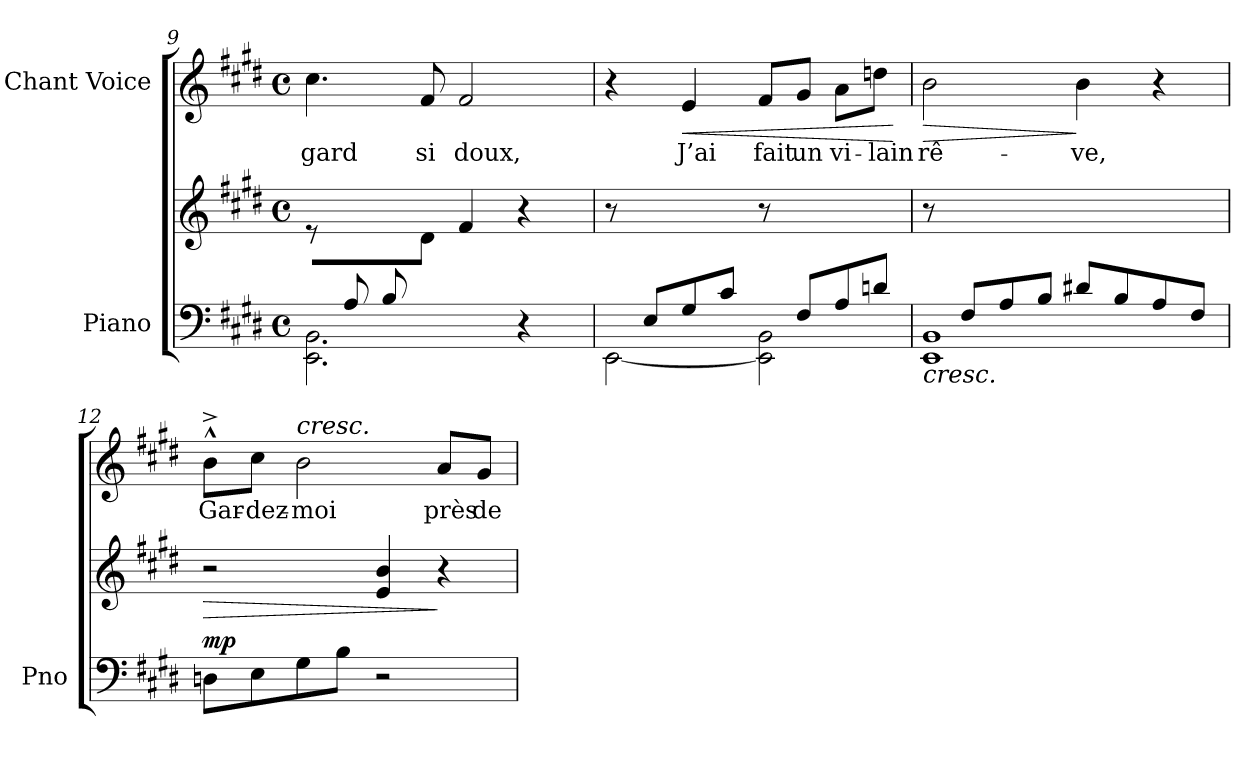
**kern	**kern	**dynam	**kern	**text	**dynam
*part2	*part2	*part2	*part1	*part1	*part1
*staff3	*staff2	*staff2/3	*staff1	*staff1	*staff1
*I"Piano	*	*	*I"Chant Voice	*	*
*I'Pno	*	*	*	*	*
*clefF4	*clefG2	*	*clefG2	*	*
*k[f#c#g#d#]	*k[f#c#g#d#]	*	*k[f#c#g#d#]	*	*
*M4/4	*M4/4	*	*M4/4	*	*
*met(c)	*met(c)	*	*met(c)	*	*
=9	=9	=9	=9	=9	=9
*^	*	*	*	*	*
!	!	!	!	!	!LO:LY:b	!
8ryy	2.EE\ 2.BB\	8r	.	4.cc#\	-gard	.
(>8A/L	.	4ryy	.	.	.	.
8B/	.	.	.	.	.	.
!	!	!	!	!	!LO:LY:b	!
2ryy	.	8d#\J	.	8f#/	si	.
!	!	!	!	!	!LO:LY:b	!
.	.	4f#/)	.	2f#/	doux,	.
.	4r	4r	.	.	.	.
8ryy	.	.	.	.	.	.
=10	=10	=10	=10	=10	=10	=10
8ryy	[2EE\	8r	.	4r	.	.
8E/L	.	4.ryy	.	.	.	.
!	!	!	!	!	!LO:LY:b	!LO:HP:b
8G#/	.	.	.	4e/	J’ai	<
8c#/J	.	.	.	.	.	.
!	!	!	!	!	!LO:LY:b	!
8ryy	2EE\] 2BB\	8r	.	8f#/L	fait	.
!	!	!	!	!	!LO:LY:b	!
8F#/L	.	4.ryy	.	8g#/J	un	.
!	!	!	!	!	!LO:LY:b	!
8A/	.	.	.	8a\L	vi-	.
!	!	!	!	!	!LO:LY:b	!
8dn/J	.	.	.	8ddn\J	-lain	.
*v	*v	*	*	*	*	*
.	.	.	.	.	[
!!LO:LB:g=z
=11	=11	=11	=11	=11	=11
*^	*	*	*	*	*
!	!	!	!LO:HP:b=2	!	!LO:LY:b	!LO:HP:b
8ryy	1EE 1BB	8r	<	2b\	rê-	>
8F#/L	.	2..ryy	.	.	.	.
8A/	.	.	.	.	.	.
8B/J	.	.	.	.	.	.
!	!	!	!	!	!LO:LY:b	!
8d#X/L	.	.	.	4b\	-ve,	]
8B/	.	.	.	.	.	.
8A/	.	.	.	4r	.	.
8F#/J	.	.	.	.	.	.
*v	*v	*	*	*	*	*
=12	=12	=12	=12	=12	=12
!	!	!LO:HP:b	!	!LO:LY:b	!
!	!	!LO:DY:n=1:a=2	!	!	!
8Dn\L	2r	> mp	8b^^^\L	Gar-	.
!	!	!	!	!LO:LY:b	!
8E\	.	.	8cc#\J	-dez-	.
!	!	!	!LO:TX:a:i:t=cresc.	!	!
!	!	!	!	!LO:LY:b	!
8G#\	.	.	2b\	-moi	.
8B\J	.	.	.	.	.
2r	(4e/ 4b/	[	.	.	.
!	!	!	!	!LO:LY:b	!
.	4r	]	8a/L	près	.
!	!	!	!	!LO:LY:b	!
.	.	.	8g#/J	de	.
=	=	=	=	=	=
*-	*-	*-	*-	*-	*-
